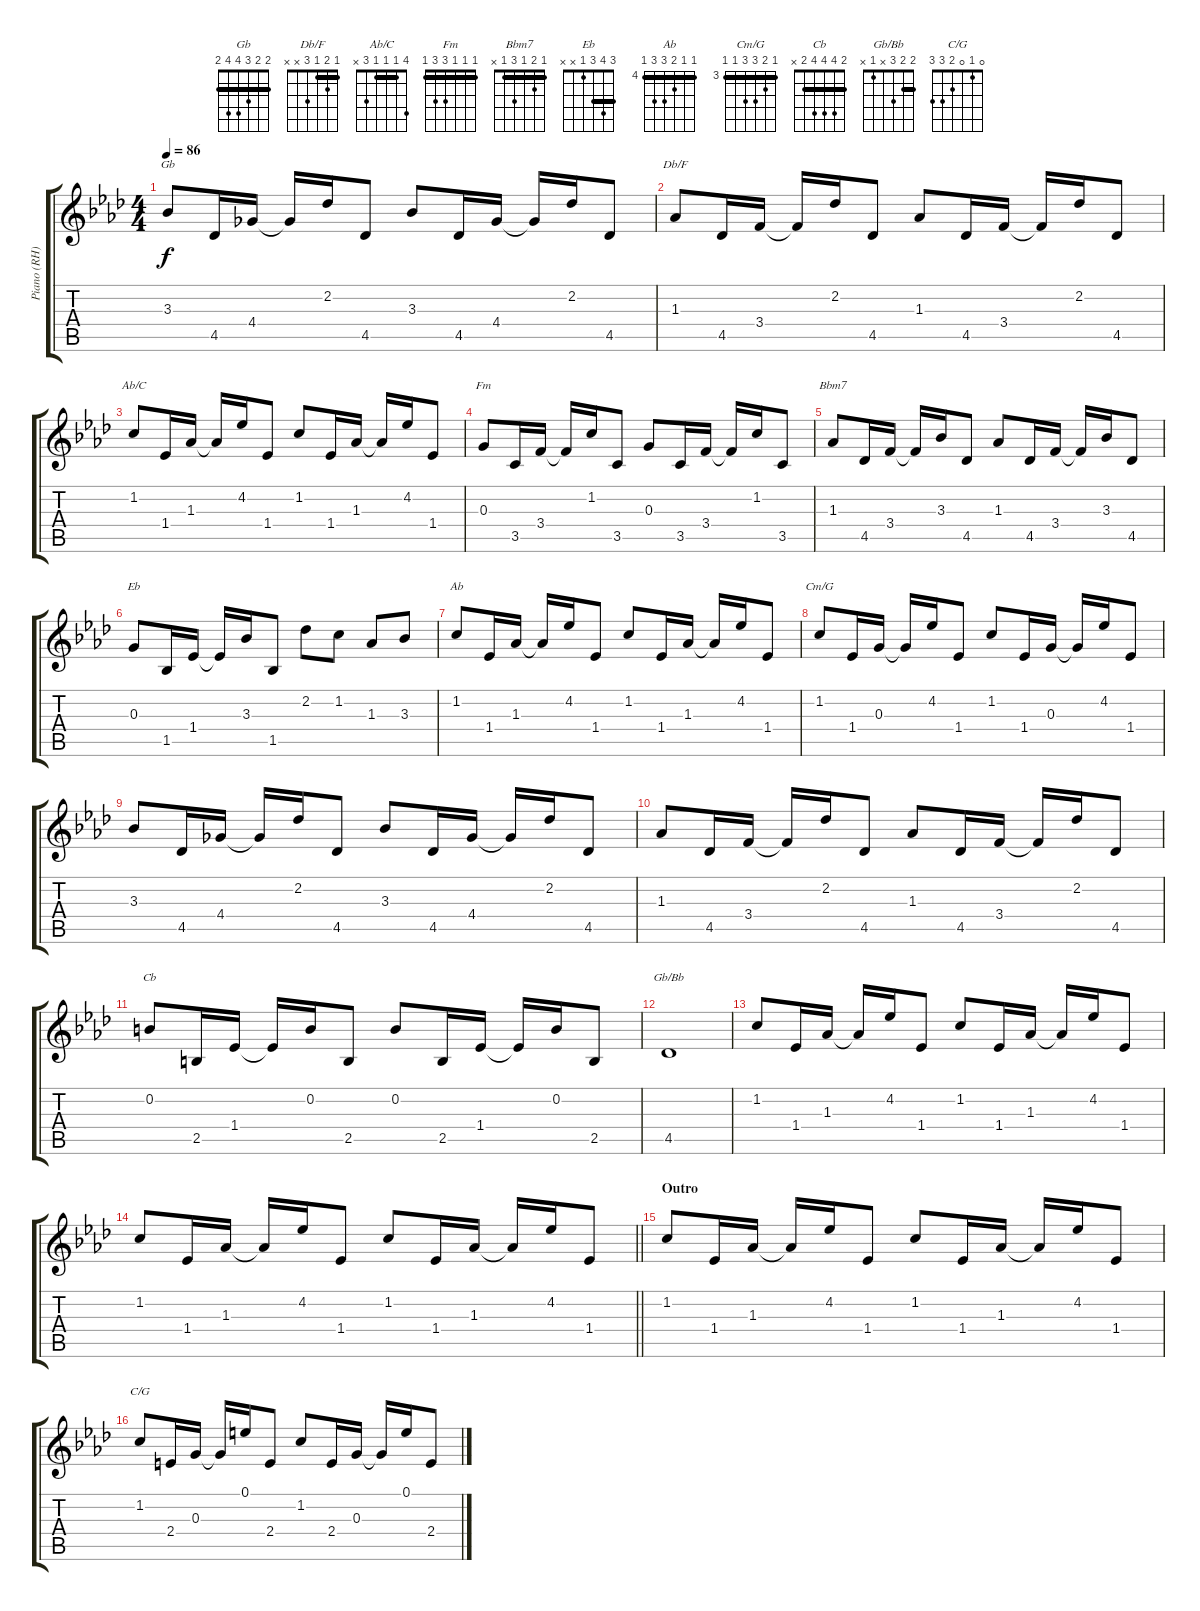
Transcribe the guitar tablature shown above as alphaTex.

\track ("Piano (RH)" "Piano (RH)") {instrument brightacousticpiano}
\staff {score tabs}
\tuning (E5 B4 G4 D4 A3 E3) {hide}
\chord ("Gb" 2 2 3 4 4 2) {barre 2}
\chord ("Db/F" 1 2 1 3 x x) {barre 1}
\chord ("Ab/C" 4 1 1 1 3 x) {barre 1}
\chord ("Fm" 1 1 1 3 3 1) {barre 1}
\chord ("Bbm7" 1 2 1 3 1 x) {barre 1}
\chord ("Eb" 3 4 3 1 x x) {barre 3}
\chord ("Ab" 4 4 5 6 6 4) {firstfret 4 barre 4}
\chord ("Cm/G" 3 4 5 5 3 3) {firstfret 3 barre 3}
\chord ("Cb" 2 4 4 4 2 x) {barre 2}
\chord ("Gb/Bb" 2 2 3 x 1 x) {barre 2}
\chord ("C/G" 0 1 0 2 3 3)
\ts (4 4)
\tempo 86
\clef g2
\ks ab
3.3.8{ch "Gb" dy f} 4.5.16 4.4.16 4.4{t}.16 2.2.16 4.5.8 3.3.8 4.5.16 4.4.16 4.4{t}.16 2.2.16 4.5.8 |
1.3.8{ch "Db/F"} 4.5.16 3.4.16 3.4{t}.16 2.2.16 4.5.8 1.3.8 4.5.16 3.4.16 3.4{t}.16 2.2.16 4.5.8 |
1.2.8{ch "Ab/C"} 1.4.16 1.3.16 1.3{t}.16 4.2.16 1.4.8 1.2.8 1.4.16 1.3.16 1.3{t}.16 4.2.16 1.4.8 |
0.3.8{ch "Fm"} 3.5.16 3.4.16 3.4{t}.16 1.2.16 3.5.8 0.3.8 3.5.16 3.4.16 3.4{t}.16 1.2.16 3.5.8 |
1.3.8{ch "Bbm7"} 4.5.16 3.4.16 3.4{t}.16 3.3.16 4.5.8 1.3.8 4.5.16 3.4.16 3.4{t}.16 3.3.16 4.5.8 |
0.3.8{ch "Eb"} 1.5.16 1.4.16 1.4{t}.16 3.3.16 1.5.8 2.2.8 1.2.8 1.3.8 3.3.8 |
1.2.8{ch "Ab"} 1.4.16 1.3.16 1.3{t}.16 4.2.16 1.4.8 1.2.8 1.4.16 1.3.16 1.3{t}.16 4.2.16 1.4.8 |
1.2.8{ch "Cm/G"} 1.4.16 0.3.16 0.3{t}.16 4.2.16 1.4.8 1.2.8 1.4.16 0.3.16 0.3{t}.16 4.2.16 1.4.8 |
3.3.8 4.5.16 4.4.16 4.4{t}.16 2.2.16 4.5.8 3.3.8 4.5.16 4.4.16 4.4{t}.16 2.2.16 4.5.8 |
1.3.8 4.5.16 3.4.16 3.4{t}.16 2.2.16 4.5.8 1.3.8 4.5.16 3.4.16 3.4{t}.16 2.2.16 4.5.8 |
0.2.8{ch "Cb"} 2.5.16 1.4.16 1.4{t}.16 0.2.16 2.5.8 0.2.8 2.5.16 1.4.16 1.4{t}.16 0.2.16 2.5.8 |
4.5.1{ch "Gb/Bb"} |
1.2.8 1.4.16 1.3.16 1.3{t}.16 4.2.16 1.4.8 1.2.8 1.4.16 1.3.16 1.3{t}.16 4.2.16 1.4.8 |
\barLineRight lightlight
1.2.8 1.4.16 1.3.16 1.3{t}.16 4.2.16 1.4.8 1.2.8 1.4.16 1.3.16 1.3{t}.16 4.2.16 1.4.8 |
\section ("" "Outro")
1.2.8 1.4.16 1.3.16 1.3{t}.16 4.2.16 1.4.8 1.2.8 1.4.16 1.3.16 1.3{t}.16 4.2.16 1.4.8 |
1.2.8{ch "C/G"} 2.4.16 0.3.16 0.3{t}.16 0.1.16 2.4.8 1.2.8 2.4.16 0.3.16 0.3{t}.16 0.1.16 2.4.8
